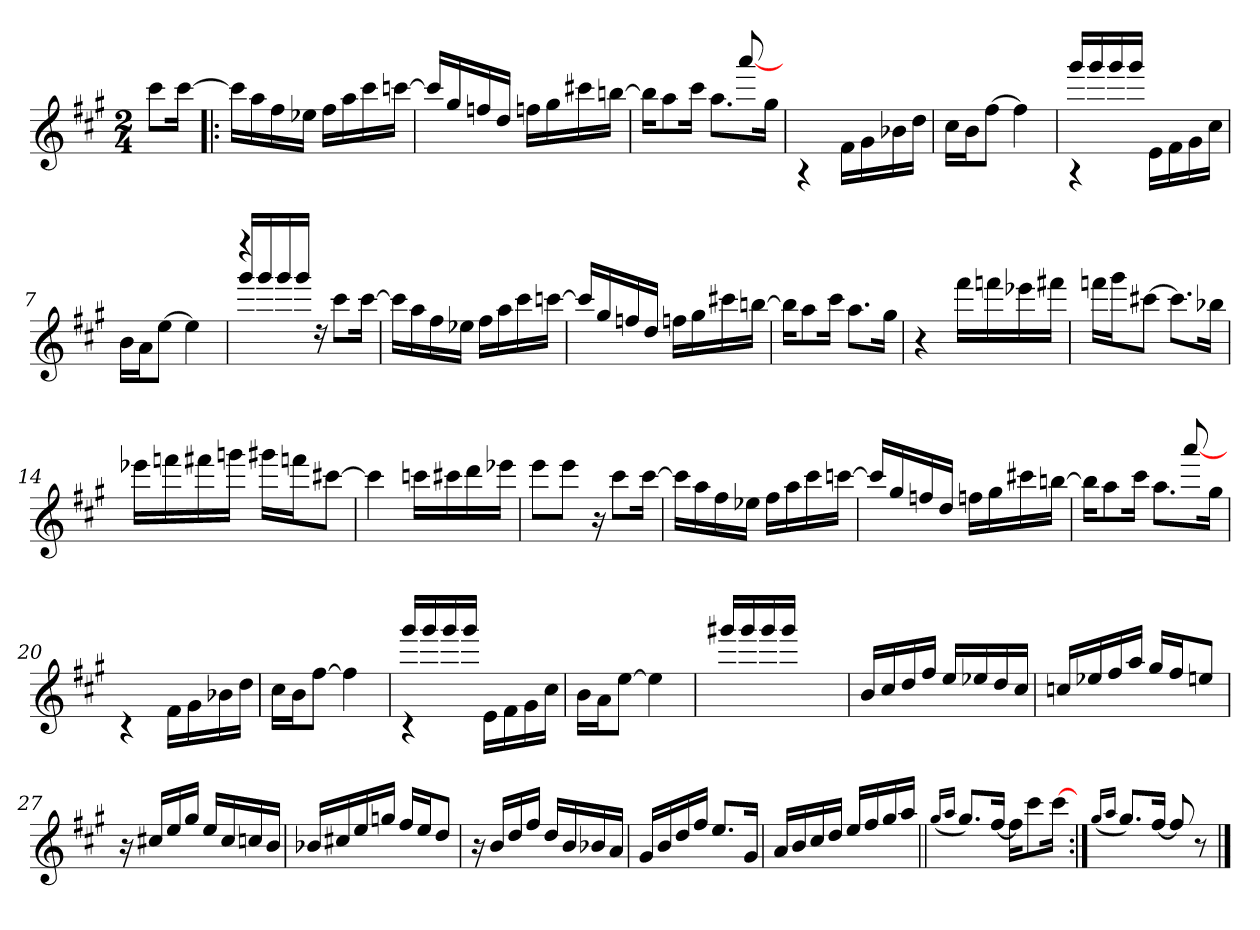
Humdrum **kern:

**kern
*part1
*staff1
*clefG2
*k[f#c#g#]
*A:
*M2/4
=
8ccc#\L
[16ccc#\Jk
=1!|:
16ccc#\LL]
16aa\
16ff#\
16ee-X\JJ
16ff#\LL
16aa\
16ccc#\
[16cccn\JJ
=2
16cccn/LL]
16gg#/
16ffn/
16dd/JJ
16ffn\LL
16gg#\
16ccc#X\
[16bbn\JJ
=3
*^
16bb\KL]	4.ryy
8aa\	.
16ccc#\Jk	.
8.aa\L	.
.	[>8aaa!/
16gg#\Jk	.
*v	*v
=4
4rA
16f#\LL
16g#\
16b-X\
16dd\JJ
!!LO:LB:g=z
=5
16cc#\LL
16b\J
[8ff#\J
4ff#\]
=6
*^
4rG	16ggg#!/LL
.	16ggg#!/
.	16ggg#!/
.	16ggg#!/JJ
16e\LL	4ryy
16f#\	.
16g#\	.
16cc#\JJ	.
*v	*v
=7
16b\LL
16a\J
[8ee\J
4ee\]
=8
*^
4r	16ggg#!/LL
.	16ggg#!/
.	16ggg#!/
.	16ggg#!/JJ
16rcc	4ryy
8ccc#\L	.
[>16ccc#\Jk	.
*v	*v
=9
16ccc#\LL]
16aa\
16ff#\
16ee-X\JJ
16ff#\LL
16aa\
16ccc#\
[16cccn\JJ
!!LO:LB:g=z
=10
16cccn/LL]
16gg#/
16ffn/
16dd/JJ
16ffn\LL
16gg#\
16ccc#X\
[16bbn\JJ
=11
16bb\KL]
8aa\
16ccc#\Jk
8.aa\L
16gg#\Jk
=12
4r
16fff#\LL
16fffn\
16eee-X\
16fff#X\JJ
=13
16fffn\LL
16ggg#\J
[8ccc#X\J
8.ccc#\L]
16bb-X\Jk
=14
16eee-X\LL
16fffn\
16fff#X\
16gggn\JJ
16ggg#X\LL
16fffn\J
[8ccc#X\J
!!LO:LB:g=z
=15
4ccc#\]
16cccn\LL
16ccc#X\
16ddd\
16eee-X\JJ
=16
8eee\L
8eee\J
16r
8ccc#\L
[16ccc#\Jk
=17
16ccc#\LL]
16aa\
16ff#\
16ee-X\JJ
16ff#\LL
16aa\
16ccc#\
[16cccn\JJ
=18
16cccn/LL]
16gg#/
16ffn/
16dd/JJ
16ffn\LL
16gg#\
16ccc#X\
[16bbn\JJ
=19
*^
16bb\KL]	4.ryy
8aa\	.
16ccc#\Jk	.
8.aa\L	.
.	[>8aaa!/
16gg#\Jk	.
*v	*v
=20
4rc
16f#\LL
16g#\
16b-X\
16dd\JJ
!!LO:LB:g=z
=21
16cc#\LL
16b\J
[8ff#\J
4ff#\]
=22
*^
4rB	16ggg#!/LL
.	16ggg#!/
.	16ggg#!/
.	16ggg#!/JJ
16e\LL	4ryy
16f#\	.
16g#\	.
16cc#\JJ	.
*v	*v
=23
16b\LL
16a\J
[8ee\J
4ee\]
=24
16ggg#X!/LL
16ggg#!/
16ggg#!/
16ggg#!/JJ
4ryy
=25
16b/LL
16cc#/
16dd/
16ff#/JJ
16ee/LL
16ee-X/
16dd/
16cc#/JJ
!!LO:LB:g=z
=26
16ccn/LL
16ee-X/
16ff#/
16aa/JJ
16gg#/LL
16ff#/J
8een/J
=27
16r
16cc#X/LL
16ee/
16gg#/JJ
16ee/LL
16cc#/
16ccn/
16b/JJ
=28
16b-X/LL
16cc#X/
16ee/
16ggn/JJ
16ff#/LL
16ee/J
8dd/J
=29
16r
16b/LL
16dd/
16ff#/JJ
16dd/LL
16b/
16b-X/
16a/JJ
!!LO:LB:g=z
=30
16g#/LL
16b/
16dd/
16ff#/JJ
8.ee/L
16g#/Jk
=31
16a/LL
16b/
16cc#/
16dd/JJ
16ee/LL
16ff#/
16gg#/
16aa/JJ
=32||
(<16qgg#/LL
16qaa/JJ
8.gg#/L)
[16ff#/Jk
16ff#\KL]
8ccc#\
[16ccc#\Jk
=33:|!
(<16qgg#/LL
16qaa/JJ
8.gg#/L)
[16ff#/Jk
8ff#/]
8r
==
*-
